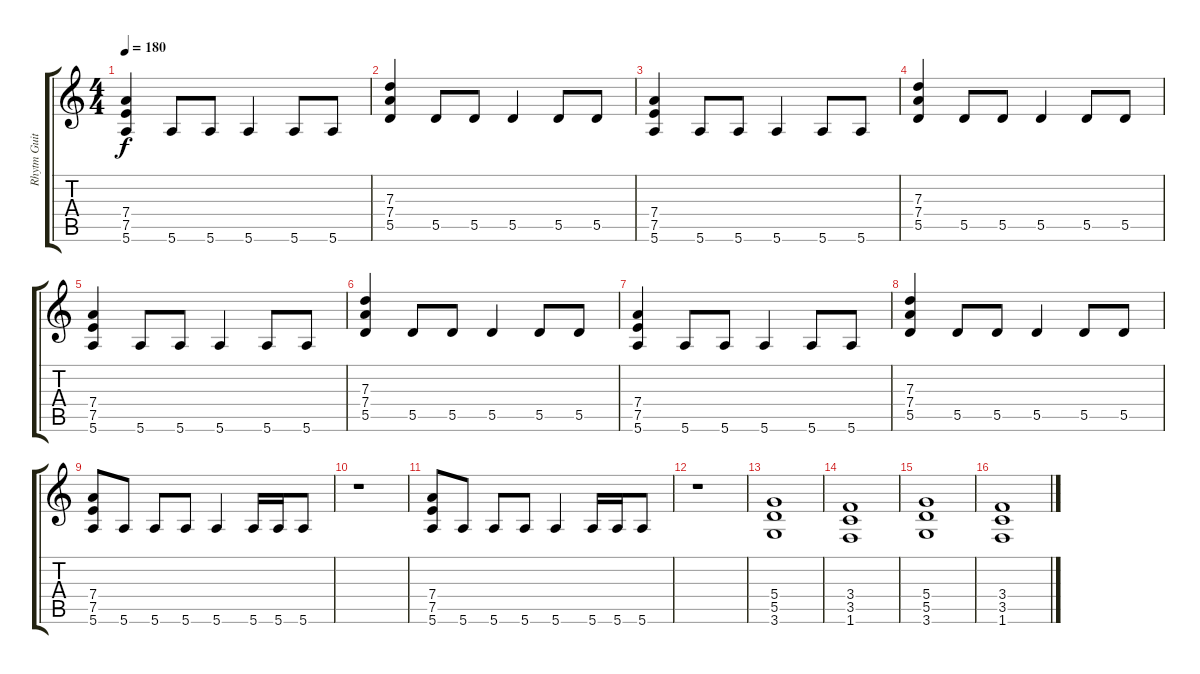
\track ("Rhytm Guitar" "Rhytm Guit") {instrument distortionguitar}
\staff {score tabs}
\tuning (E4 B3 G3 D3 A2 E2) {hide}
\ts (4 4)
\tempo 180
\clef g2
\ks c
(7.4 7.5 5.6).4{dy f} 5.6.8 5.6.8 5.6.4 5.6.8 5.6.8 |
(7.3 7.4 5.5).4 5.5.8 5.5.8 5.5.4 5.5.8 5.5.8 |
(7.4 7.5 5.6).4 5.6.8 5.6.8 5.6.4 5.6.8 5.6.8 |
(7.3 7.4 5.5).4 5.5.8 5.5.8 5.5.4 5.5.8 5.5.8 |
(7.4 7.5 5.6).4 5.6.8 5.6.8 5.6.4 5.6.8 5.6.8 |
(7.3 7.4 5.5).4 5.5.8 5.5.8 5.5.4 5.5.8 5.5.8 |
(7.4 7.5 5.6).4 5.6.8 5.6.8 5.6.4 5.6.8 5.6.8 |
(7.3 7.4 5.5).4 5.5.8 5.5.8 5.5.4 5.5.8 5.5.8 |
(7.4 7.5 5.6).8 5.6.8 5.6.8 5.6.8 5.6.4 5.6.16 5.6.16 5.6.8 |
r.1 |
(7.4 7.5 5.6).8 5.6.8 5.6.8 5.6.8 5.6.4 5.6.16 5.6.16 5.6.8 |
r.1 |
(5.4 5.5 3.6).1 |
(3.4 3.5 1.6).1 |
(5.4 5.5 3.6).1 |
(3.4 3.5 1.6).1
